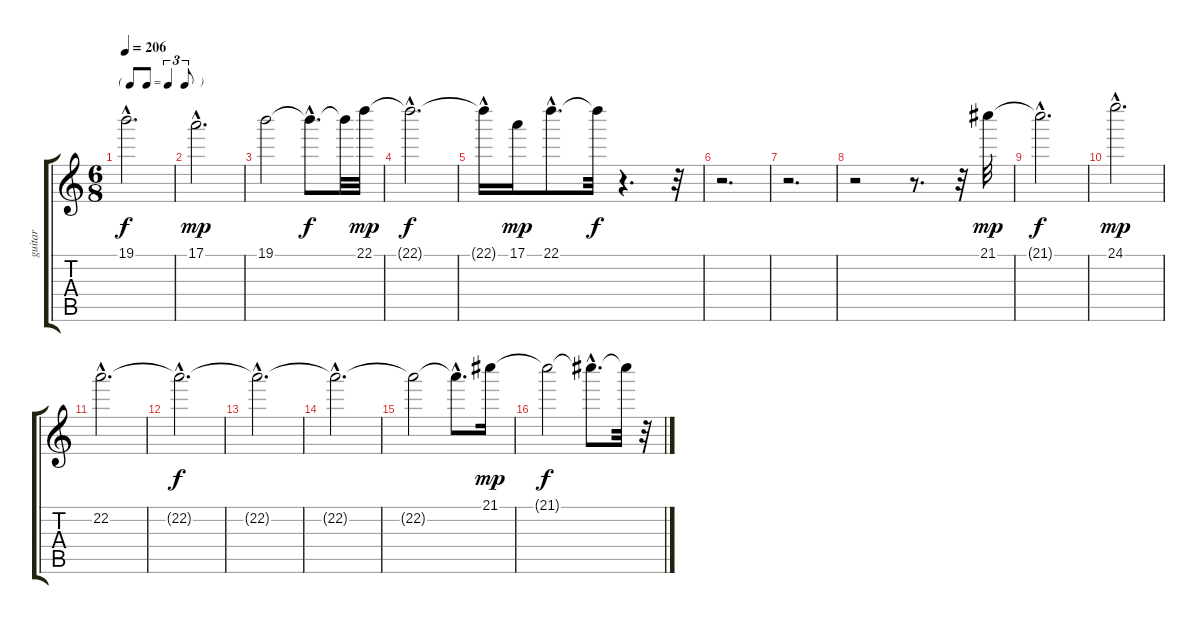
\track ("guitar" "guitar") {instrument distortionguitar}
\staff {score tabs}
\tuning (E4 B3 G3 D3 A2 E2) {hide}
\ts (6 8)
\tf triplet8th
\tempo 206
\clef g2
\ks c
19.1{hac t}.2{d dy f} |
17.1{hac}.2{d dy mp} |
19.1.2 19.1{hac t}.8{d dy f} 19.1{t}.32 22.1.32{dy mp} |
22.1{hac t}.2{d dy f} |
22.1{hac t}.16 17.1.16{dy mp} 22.1{hac}.8{d} 22.1{t}.32{dy f} r.4{d} r.32 |
r.2{d} |
r.2{d} |
r.2 r.8{d} r.32 21.1.32{dy mp} |
21.1{hac t}.2{d dy f} |
24.1{hac}.2{d dy mp} |
22.2{hac}.2{d} |
22.2{hac t}.2{d dy f} |
22.2{hac t}.2{d} |
22.2{hac t}.2{d} |
22.2{t}.2 22.2{hac t}.8{d} 21.1.16{dy mp} |
21.1{t}.2{dy f} 21.1{hac t}.8{d} 21.1{t}.32 r.32
